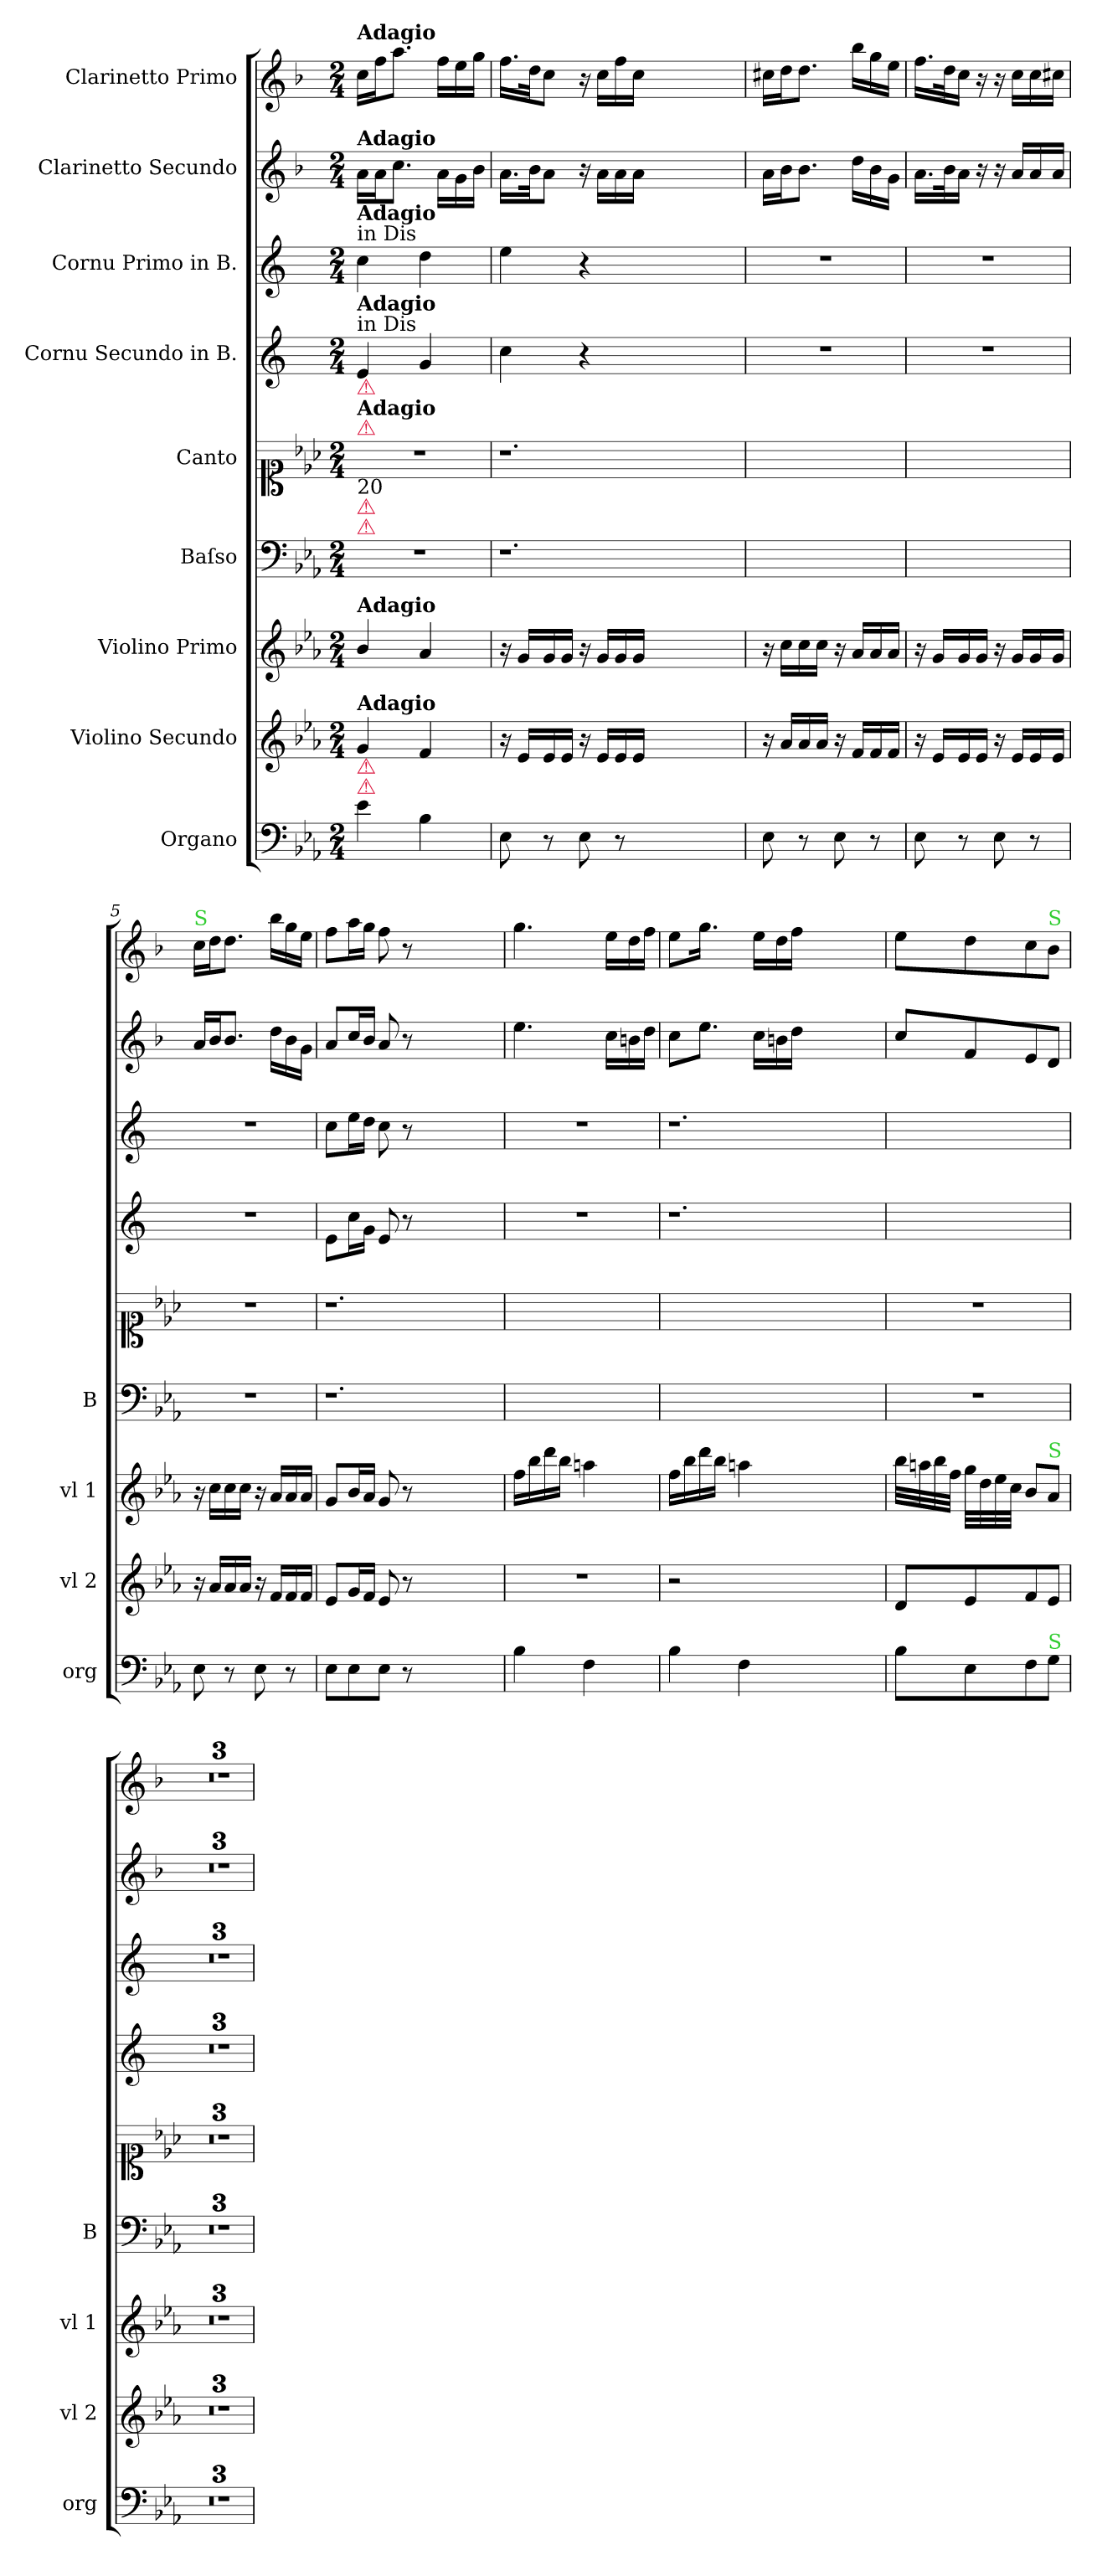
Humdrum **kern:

**kern	**kern	**kern	**kern	**kern	**kern	**kern	**kern	**kern
*part9	*part8	*part7	*part6	*part5	*part4	*part3	*part2	*part1
*staff9	*staff8	*staff7	*staff6	*staff5	*staff4	*staff3	*staff2	*staff1
*I"Organo	*I"Violino Secundo	*I"Violino Primo	*I"Baſso	*I"Canto	*I"Cornu Secundo in B.	*I"Cornu Primo in B.	*I"Clarinetto Secundo	*I"Clarinetto Primo
*I'org	*I'vl 2	*I'vl 1	*I'B	*	*	*	*	*
*clefF4	*clefG2	*clefG2	*clefF4	*clefC1	*clefG2	*clefG2	*clefG2	*clefG2
*	*	*	*	*	*ITrd5c9	*ITrd5c9	*ITrd1c2	*ITrd1c2
*k[b-e-a-]	*k[b-e-a-]	*k[b-e-a-]	*k[b-e-a-]	*k[b-e-a-]	*k[b-e-a-]	*k[b-e-a-]	*k[b-e-a-]	*k[b-e-a-]
*c:	*c:	*c:	*c:	*c:	*c:	*c:	*c:	*c:
*M2/4	*M2/4	*M2/4	*M2/4	*M2/4	*M2/4	*M2/4	*M2/4	*M2/4
=1	=1	=1	=1	=1	=1	=1	=1	=1
!	!	!	!	!	!	!	!	!LO:TX:a:B:t=Adagio
!	!	!	!	!	!	!	!LO:TX:a:B:t=Adagio	!
!	!	!	!	!	!	!LO:TX:a:t=in Dis	!	!
!	!	!	!	!	!	!LO:TX:a:B:t=Adagio	!	!
!	!	!	!	!	!LO:TX:a:t=in Dis	!	!	!
!	!	!	!	!	!LO:TX:a:B:t=Adagio	!	!	!
!	!	!	!	!LO:TX:a:color=crimson:t=⚠	!	!	!	!
!	!	!	!	!LO:TX:a:B:t=Adagio	!	!	!	!
!	!	!	!	!LO:TX:a:color=crimson:t=⚠	!	!	!	!
!	!	!	!LO:TX:a:color=crimson:t=⚠	!	!	!	!	!
!	!	!	!LO:TX:a:color=crimson:t=⚠	!	!	!	!	!
!	!	!	!LO:TX:a:t=20	!	!	!	!	!
!	!	!LO:TX:a:B:t=Adagio	!	!	!	!	!	!
!	!LO:TX:a:B:t=Adagio	!	!	!	!	!	!	!
!LO:TX:a:color=crimson:t=⚠	!	!	!	!	!	!	!	!
!LO:TX:a:color=crimson:t=⚠	!	!	!	!	!	!	!	!
4e-\	4g/	4b-/	2r	2r	4G/	4e-\	16g\LL	16b-\LL
.	.	.	.	.	.	.	16g\J	16ee-\J
.	.	.	.	.	.	.	8.b-\J	8.gg\J
4B-\	4f/	4a-/	.	.	4B-/	4f\	.	.
.	.	.	.	.	.	.	16g\LL	16ee-\LL
.	.	.	.	.	.	.	16f\	16dd\
.	.	.	.	.	.	.	16a-\JJ	16ff\JJ
=2	=2	=2	=2	=2	=2	=2	=2	=2
8E-\	16r	16r	1.r	1.r	4e-\	4g\	16.g\LL	16.ee-\LL
.	16e-/LL	16g/LL	.	.	.	.	.	.
.	.	.	.	.	.	.	32a-\JK	32cc\JK
8r	16e-/	16g/	.	.	.	.	8g\J	8b-\J
.	16e-/JJ	16g/JJ	.	.	.	.	.	.
8E-\	16r	16r	.	.	4r	4r	16r	16r
.	16e-/LL	16g/LL	.	.	.	.	16g\LL	16b-\LL
8r	16e-/	16g/	.	.	.	.	16g\	16ee-\
.	16e-/JJ	16g/JJ	.	.	.	.	16g\JJ	16b-\JJ
1ryy	1ryy	1ryy	.	.	1ryy	1ryy	1ryy	1ryy
=3	=3	=3	=3	=3	=3	=3	=3	=3
8E-\	16r	16r	2ryy	2ryy	2r	2r	16g\LL	16bn\LL
.	16a-/LL	16cc\LL	.	.	.	.	16a-\J	16cc\J
8r	16a-/	16cc\	.	.	.	.	8.a-\J	8.cc\J
.	16a-/JJ	16cc\JJ	.	.	.	.	.	.
8E-\	16r	16r	.	.	.	.	.	.
.	16f/LL	16a-/LL	.	.	.	.	16cc\LL	16aa-\LL
8r	16f/	16a-/	.	.	.	.	16a-\	16ff\
.	16f/JJ	16a-/JJ	.	.	.	.	16f\JJ	16dd\JJ
=4	=4	=4	=4	=4	=4	=4	=4	=4
8E-\	16r	16r	2ryy	2ryy	2r	2r	16.g\LL	16.ee-\LL
.	16e-/LL	16g/LL	.	.	.	.	.	.
.	.	.	.	.	.	.	32a-\K	32cc\K
8r	16e-/	16g/	.	.	.	.	16g\JJ	16b-\JJ
.	16e-/JJ	16g/JJ	.	.	.	.	16r	16r
8E-\	16r	16r	.	.	.	.	16r	16r
.	16e-/LL	16g/LL	.	.	.	.	16g/LL	16b-\LL
8r	16e-/	16g/	.	.	.	.	16g/	16b-\
.	16e-/JJ	16g/JJ	.	.	.	.	16g/JJ	16bn\JJ
=5	=5	=5	=5	=5	=5	=5	=5	=5
!	!	!	!	!	!	!	!	!LO:TX:a:color=limegreen:t=S
8E-\	16r	16r	2r	2r	2r	2r	16g/LL	16b-\LL
.	16a-/LL	16cc\LL	.	.	.	.	16a-/J	16cc\J
8r	16a-/	16cc\	.	.	.	.	8.a-/J	8.cc\J
.	16a-/JJ	16cc\JJ	.	.	.	.	.	.
8E-\	16r	16r	.	.	.	.	.	.
.	16f/LL	16a-/LL	.	.	.	.	16cc\LL	16aa-\LL
8r	16f/	16a-/	.	.	.	.	16a-\	16ff\
.	16f/JJ	16a-/JJ	.	.	.	.	16f\JJ	16dd\JJ
=6	=6	=6	=6	=6	=6	=6	=6	=6
8E-\L	8e-/L	8g/L	1.r	1.r	8G\L	8e-\L	8g/L	8ee-\L
8E-\	16g/L	16b-/L	.	.	16e-\L	16g\L	16b-/L	16gg\L
.	16f/JJ	16a-/JJ	.	.	16B-\JJ	16f\JJ	16a-/JJ	16ff\JJ
8E-\J	8e-/	8g/	.	.	8G/	8e-\	8g/	8ee-\
8r	8r	8r	.	.	8r	8r	8r	8r
1ryy	1ryy	1ryy	.	.	1ryy	1ryy	1ryy	1ryy
=7	=7	=7	=7	=7	=7	=7	=7	=7
4B-\	2r	16ff\LL	2ryy	2ryy	2r	2r	4.dd\	4.ff\
.	.	16bb-\	.	.	.	.	.	.
.	.	16ddd\	.	.	.	.	.	.
.	.	16bb-\JJ	.	.	.	.	.	.
4F\	.	4aan\	.	.	.	.	.	.
*	*	*	*	*	*	*	*Xtuplet	*Xtuplet
.	.	.	.	.	.	.	24b-\LL	24dd\LL
.	.	.	.	.	.	.	24an\	24cc\
.	.	.	.	.	.	.	24cc\JJ	24ee-\JJ
=8	=8	=8	=8	=8	=8	=8	=8	=8
4B-\	2r	16ff\LL	1.ryy	1.ryy	1.r	1.r	8b-\L	8dd\L
.	.	16bb-\	.	.	.	.	.	.
!	!	!	!	!	!	!	!	!LO:N:vis=16.
.	.	16ddd\	.	.	.	.	8.dd\J	8.ff\Jk
.	.	16bb-\JJ	.	.	.	.	.	.
4F\	.	4aan\	.	.	.	.	.	.
.	.	.	.	.	.	.	16b-\LL	16dd\LL
.	.	.	.	.	.	.	16an\	16cc\
.	.	.	.	.	.	.	16cc\JJ	16ee-\JJ
1ryy	1ryy	1ryy	.	.	.	.	1ryy	1ryy
=9	=9	=9	=9	=9	=9	=9	=9	=9
8B-\L	8d/L	32bb-\LLL	2r	2r	2ryy	2ryy	8b-/L	8dd\L
.	.	32aan\	.	.	.	.	.	.
.	.	32bb-\	.	.	.	.	.	.
.	.	32ff\JJJ	.	.	.	.	.	.
8E-\	8e-/	32gg\LLL	.	.	.	.	8e-/	8cc\
.	.	32dd\	.	.	.	.	.	.
.	.	32ee-\	.	.	.	.	.	.
.	.	32cc\JJJ	.	.	.	.	.	.
8F\	8f/	8b-/L	.	.	.	.	8d/	8b-\
!	!	!	!	!	!	!	!	!LO:TX:a:color=limegreen:t=S
!	!	!LO:TX:a:color=limegreen:t=S	!	!	!	!	!	!
!LO:TX:a:color=limegreen:t=S	!	!	!	!	!	!	!	!
8G\J	8e-/J	8a-/J	.	.	.	.	8c/J	8a-\J
=	=	=	=	=	=	=	=	=
2ryy	2ryy	2ryy	2r	2r	2ryy	2ryy	2ryy	2ryy
=	=	=	=	=	=	=	=	=
2ryy	2ryy	2ryy	2r	2r	2ryy	2ryy	2ryy	2ryy
=	=	=	=	=	=	=	=	=
2ryy	2ryy	2ryy	2r	2r	2ryy	2ryy	2ryy	2ryy
=	=	=	=	=	=	=	=	=
*-	*-	*-	*-	*-	*-	*-	*-	*-
